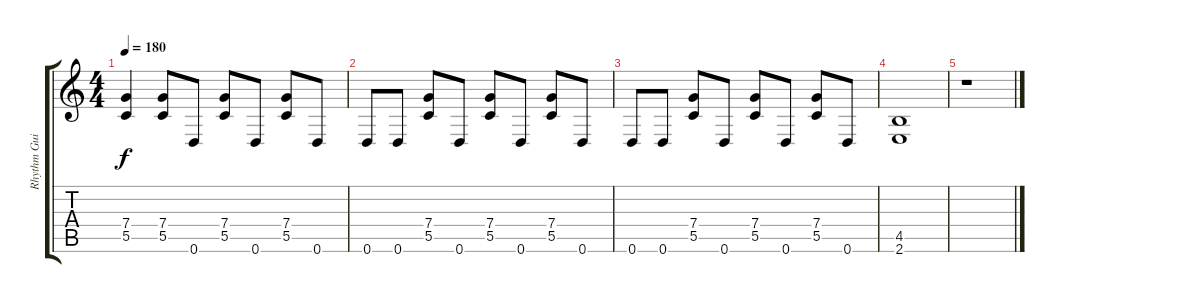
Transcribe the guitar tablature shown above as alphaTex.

\track ("Rhythm Guitar" "Rhythm Gui") {instrument distortionguitar}
\staff {score tabs}
\tuning (D4 A3 F3 C3 G2 D2) {hide}
\ts (4 4)
\tempo 180
\clef g2
\ks c
(7.4{t} 5.5{t}).4{dy f} (7.4 5.5).8 0.6.8 (7.4 5.5).8 0.6.8 (7.4 5.5).8 0.6.8 |
0.6.8 0.6.8 (7.4 5.5).8 0.6.8 (7.4 5.5).8 0.6.8 (7.4 5.5).8 0.6.8 |
0.6.8 0.6.8 (7.4 5.5).8 0.6.8 (7.4 5.5).8 0.6.8 (7.4 5.5).8 0.6.8 |
(4.5 2.6).1 |
r.1
